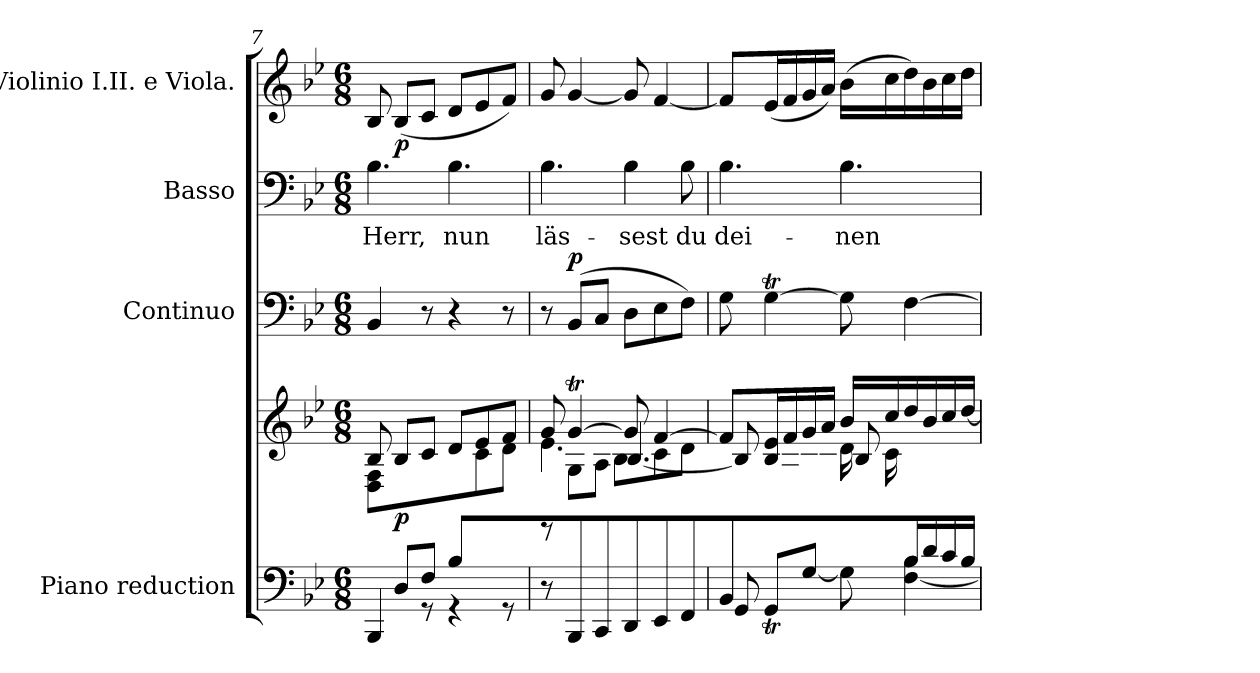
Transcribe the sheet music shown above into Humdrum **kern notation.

**kern	**kern	**dynam	**kern	**dynam	**kern	**text	**kern	**dynam
*part4	*part4	*part4	*part3	*part3	*part2	*part2	*part1	*part1
*staff5	*staff4	*staff4/5	*staff3	*staff3	*staff2	*staff2	*staff1	*staff1
*I"Piano reduction	*	*	*I"Continuo	*	*I"Basso	*	*I"Violinio I.II. e Viola.	*
*I'Pno	*	*	*	*	*	*	*	*
*clefF4	*clefG2	*	*clefF4	*	*clefF4	*	*clefG2	*
*k[b-e-]	*k[b-e-]	*	*k[b-e-]	*	*k[b-e-]	*	*k[b-e-]	*
*M6/8	*M6/8	*	*M6/8	*	*M6/8	*	*M6/8	*
=7	=7	=7	=7	=7	=7	=7	=7	=7
*^	*^	*	*	*	*	*	*	*
!	!	!	!	!	!	!	!	!LO:LY:b	!	!
8ryy	4BBB-/	8B-/	8D\ 8F\	.	4BB-/	.	4.B-\	Herr,	8B-/	.
!	!	!	!	!LO:DY:b	!	!	!	!	!	!LO:DY:b
8D/L	.	8B-/L	4.ryy	p	.	.	.	.	(<8B-/L	p
8F/J	8rGG	8c/J	.	.	8r	.	.	.	8c/J	.
!	!	!	!	!	!	!	!	!LO:LY:b	!	!
8B-/L	4rGG	8d/L	.	.	4r	.	4.B-\	nun	8d/L	.
4ryy	.	8e-/	8c\	.	.	.	.	.	8e-/	.
.	8rGG	8f/J	8d\J	.	8r	.	.	.	8f/J)	.
=8	=8	=8	=8	=8	=8	=8	=8	=8	=8	=8
*	*	*	*^	*	*	*	*	*	*	*
!	!	!	!	!	!	!	!	!	!LO:LY:b	!	!
*v	*v	*	*	*	*	*	*	*	*	*	*
8r	8g/	4.e-\	8rCC	.	8r	.	4.B-\	läs-	8g/	.
!	!	!	!	!	!	!LO:DY:a	!	!	!	!
8BBB-/L	[4gT/	.	8G\L	.	(>8BB-/L	p	.	.	[4g/	.
8CC/J	.	.	8A\J	.	8C/J	.	.	.	.	.
!	!	!	!	!	!	!	!	!LO:LY:b	!	!
8DD/L	8g/]	[4.B-/	8B-\L	.	8D\L	.	4B-\	-sest	8g/]	.
8EE-/	[4f/	.	8c\	.	8E-\	.	.	.	[4f/	.
!	!	!	!	!	!	!	!	!LO:LY:b	!	!
8FF/J	.	.	8d\J	.	8F\J)	.	8B-\	du	.	.
=9	=9	=9	=9	=9	=9	=9	=9	=9	=9	=9
*^	*	*	*	*	*	*	*	*	*	*
!	!	!	!	!	!	!	!	!	!LO:LY:b	!	!
8BB-/L	8GG/	8f/L]	8ryy	8B-/]	.	8G\	.	4.B-\	dei-	8f/L]	.
4.ryy	8GGT/L	16e-/L	16B-\L	4B-/	.	[4GT\	.	.	.	(<16e-/L	.
.	.	16f/	16A\	.	.	.	.	.	.	16f/	.
.	[8G/J	16g/	16B-\	.	.	.	.	.	.	16g/	.
.	.	16a/JJ	16c\JJ	.	.	.	.	.	.	16a/JJ)	.
!	!	!	!	!	!	!	!	!	!LO:LY:b	!	!
.	8G\]	16b-/LL	16d\LL	8B-/	.	8G\]	.	4.B-\	-nen	(>16b-\LL	.
.	.	16cc/	16c\	.	.	.	.	.	.	16cc\	.
16B-/	[4F\ 4B-\	16dd/	4ryy	4ryy	.	[4F\	.	.	.	16dd\)	.
16d/	.	16b-/	.	.	.	.	.	.	.	16b-\	.
16c/	.	16cc/	.	.	.	.	.	.	.	16cc\	.
16B-/JJ	.	[16dd/JJ	.	.	.	.	.	.	.	16dd\JJ	.
*v	*v	*	*	*	*	*	*	*	*	*	*
*	*v	*v	*v	*	*	*	*	*	*	*
=	=	=	=	=	=	=	=	=
*-	*-	*-	*-	*-	*-	*-	*-	*-
